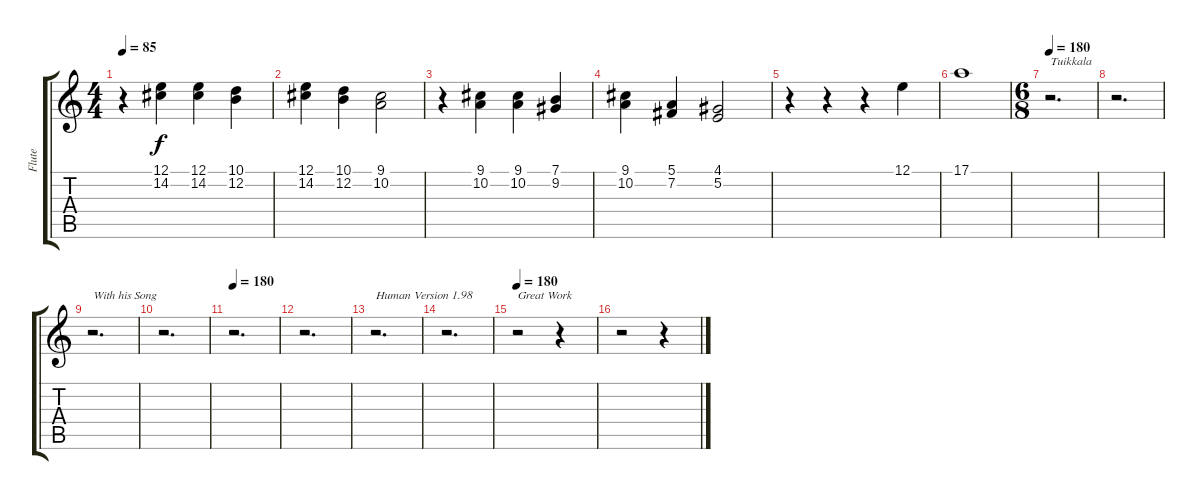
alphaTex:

\track ("Flute" "Flute") {instrument flute}
\staff {score tabs}
\tuning (E4 B3 G3 D3 A2 E2) {hide}
\ts (4 4)
\tempo 85
\clef g2
\ks c
r.4{dy f} (12.1 14.2).4 (12.1 14.2).4 (10.1 12.2).4 |
(12.1 14.2).4 (10.1 12.2).4 (9.1 10.2).2 |
r.4 (9.1 10.2).4 (9.1 10.2).4 (7.1 9.2).4 |
(9.1 10.2).4 (5.1 7.2).4 (4.1 5.2).2 |
r.4 r.4 r.4 12.1.4 |
17.1.1 |
\ts (6 8)
\tempo 180
r.2{d txt "Tuikkala"} |
r.2{d} |
r.2{d txt "With his Song"} |
r.2{d} |
\tempo 180
r.2{d} |
r.2{d} |
r.2{d txt "Human Version 1.98"} |
r.2{d} |
\tempo 180
r.2{txt "Great Work"} r.4 |
r.2 r.4
